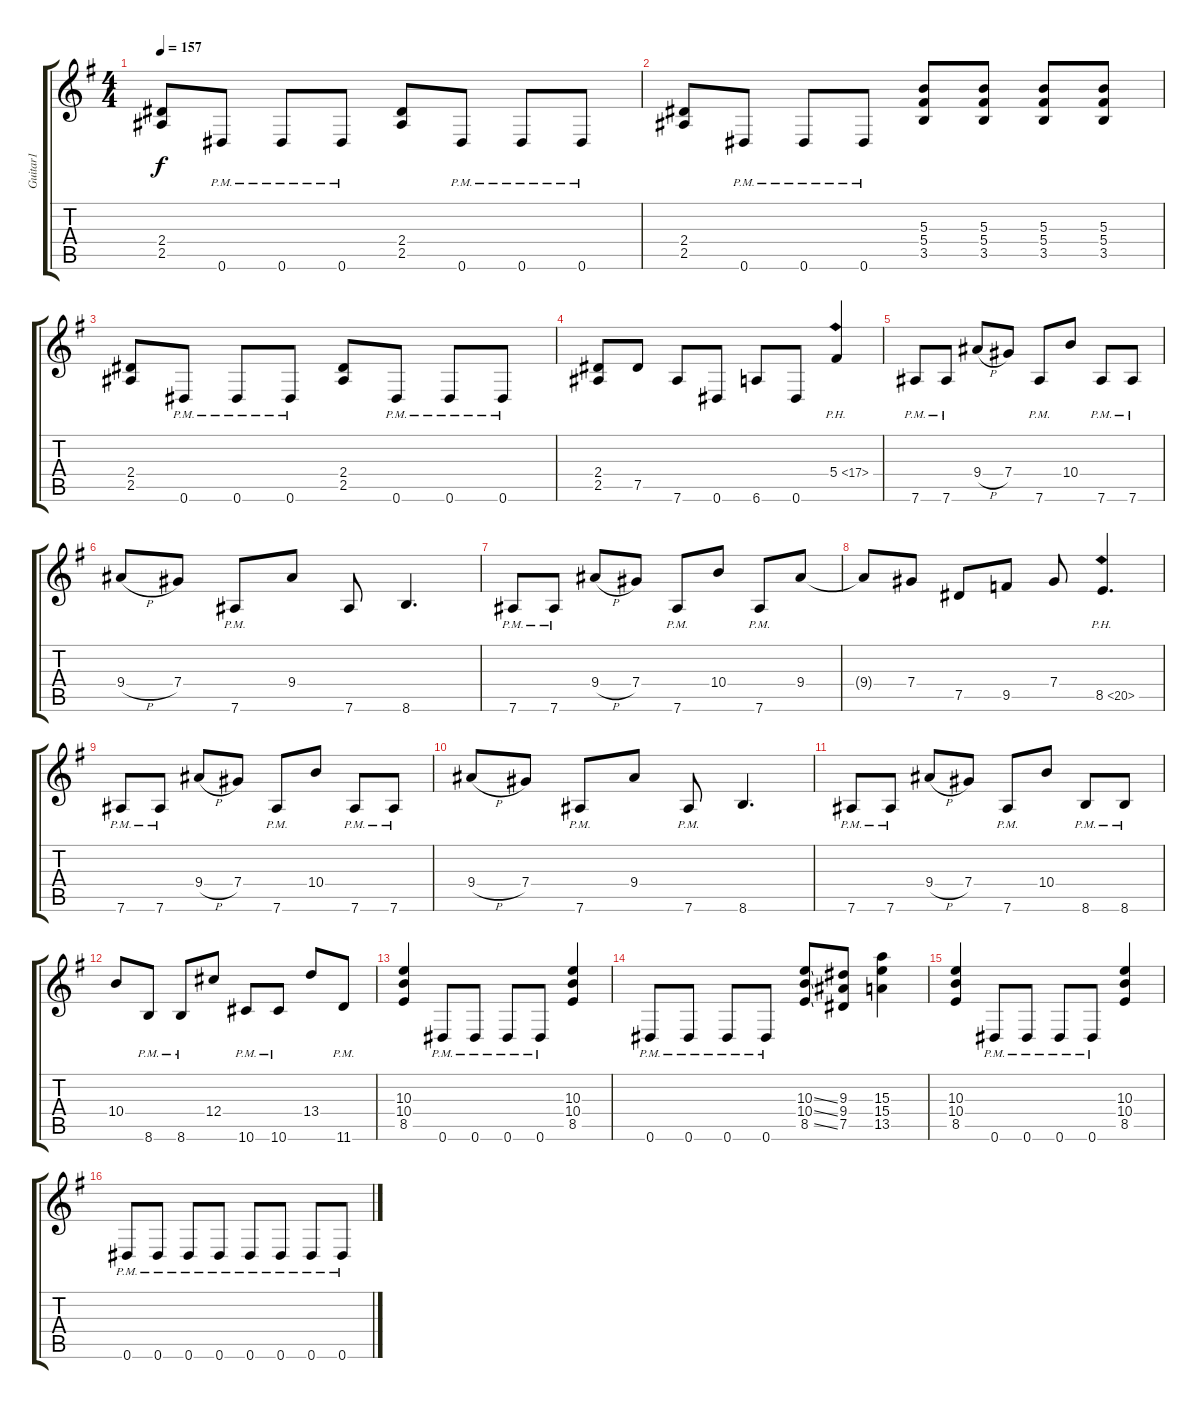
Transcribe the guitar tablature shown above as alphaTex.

\track ("Guitar1" "Guitar1") {instrument distortionguitar}
\staff {score tabs}
\tuning (Eb4 Bb3 Gb3 Db3 Ab2 Eb2) {hide}
\ts (4 4)
\tempo 157
\clef g2
\ks eminor
(2.4 2.5).8{dy f} 0.6{pm}.8 0.6{pm}.8 0.6{pm}.8 (2.4 2.5).8 0.6{pm}.8 0.6{pm}.8 0.6{pm}.8 |
(2.4 2.5).8 0.6{pm}.8 0.6{pm}.8 0.6{pm}.8 (5.3 5.4 3.5).8 (5.3 5.4 3.5).8 (5.3 5.4 3.5).8 (5.3 5.4 3.5).8 |
(2.4 2.5).8 0.6{pm}.8 0.6{pm}.8 0.6{pm}.8 (2.4 2.5).8 0.6{pm}.8 0.6{pm}.8 0.6{pm}.8 |
(2.4 2.5).8 7.5.8 7.6.8 0.6.8 6.6.8 0.6.8 5.4{ph 12}.4 |
7.6{pm}.8 7.6{pm}.8 9.4{h}.8 7.4.8 7.6{pm}.8 10.4.8 7.6{pm}.8 7.6{pm}.8 |
9.4{h}.8 7.4.8 7.6{pm}.8 9.4.8 7.6.8 8.6.4{d} |
7.6{pm}.8 7.6{pm}.8 9.4{h}.8 7.4.8 7.6{pm}.8 10.4.8 7.6{pm}.8 9.4.8 |
9.4{t}.8 7.4.8 7.5.8 9.5.8 7.4.8 8.5{ph 12}.4{d} |
7.6{pm}.8 7.6{pm}.8 9.4{h}.8 7.4.8 7.6{pm}.8 10.4.8 7.6{pm}.8 7.6{pm}.8 |
9.4{h}.8 7.4.8 7.6{pm}.8 9.4.8 7.6{pm}.8 8.6.4{d} |
7.6{pm}.8 7.6{pm}.8 9.4{h}.8 7.4.8 7.6{pm}.8 10.4.8 8.6{pm}.8 8.6{pm}.8 |
10.4.8 8.6{pm}.8 8.6{pm}.8 12.4.8 10.6{pm}.8 10.6{pm}.8 13.4.8 11.6{pm}.8 |
(10.3 10.4 8.5).4 0.6{pm}.8 0.6{pm}.8 0.6{pm}.8 0.6{pm}.8 (10.3 10.4 8.5).4 |
0.6{pm}.8 0.6{pm}.8 0.6{pm}.8 0.6{pm}.8 (10.3{ss} 10.4{ss} 8.5{ss}).8 (9.3 9.4 7.5).8 (15.3 15.4 13.5).4 |
(10.3 10.4 8.5).4 0.6{pm}.8 0.6{pm}.8 0.6{pm}.8 0.6{pm}.8 (10.3 10.4 8.5).4 |
0.6{pm}.8 0.6{pm}.8 0.6{pm}.8 0.6{pm}.8 0.6{pm}.8 0.6{pm}.8 0.6{pm}.8 0.6{pm}.8
